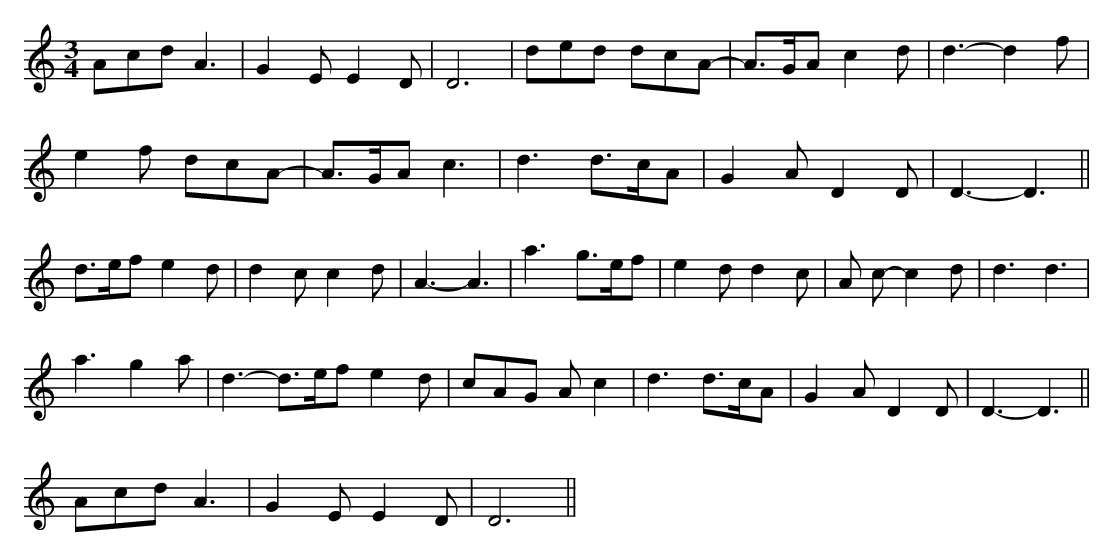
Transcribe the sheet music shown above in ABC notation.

X:1
M:3/4
K:Ddor
Acd A3|G2 E E2 D|D6|ded dcA-|A>GA c2 d|d3-d2 f|
e2 f dcA-|A>GA c3|d3 d>cA|G2 A D2 D|D3-D3||
d>ef e2 d|d2 c c2 d|A3-A3|a3 g>ef|e2 d d2 c|A c-c2 d|d3 d3|
a3 g2a|d3-d>ef e2 d|cAG A c2|d3 d>cA|G2 A D2 D|D3-D3||
Acd A3|G2 E E2 D|D6||
